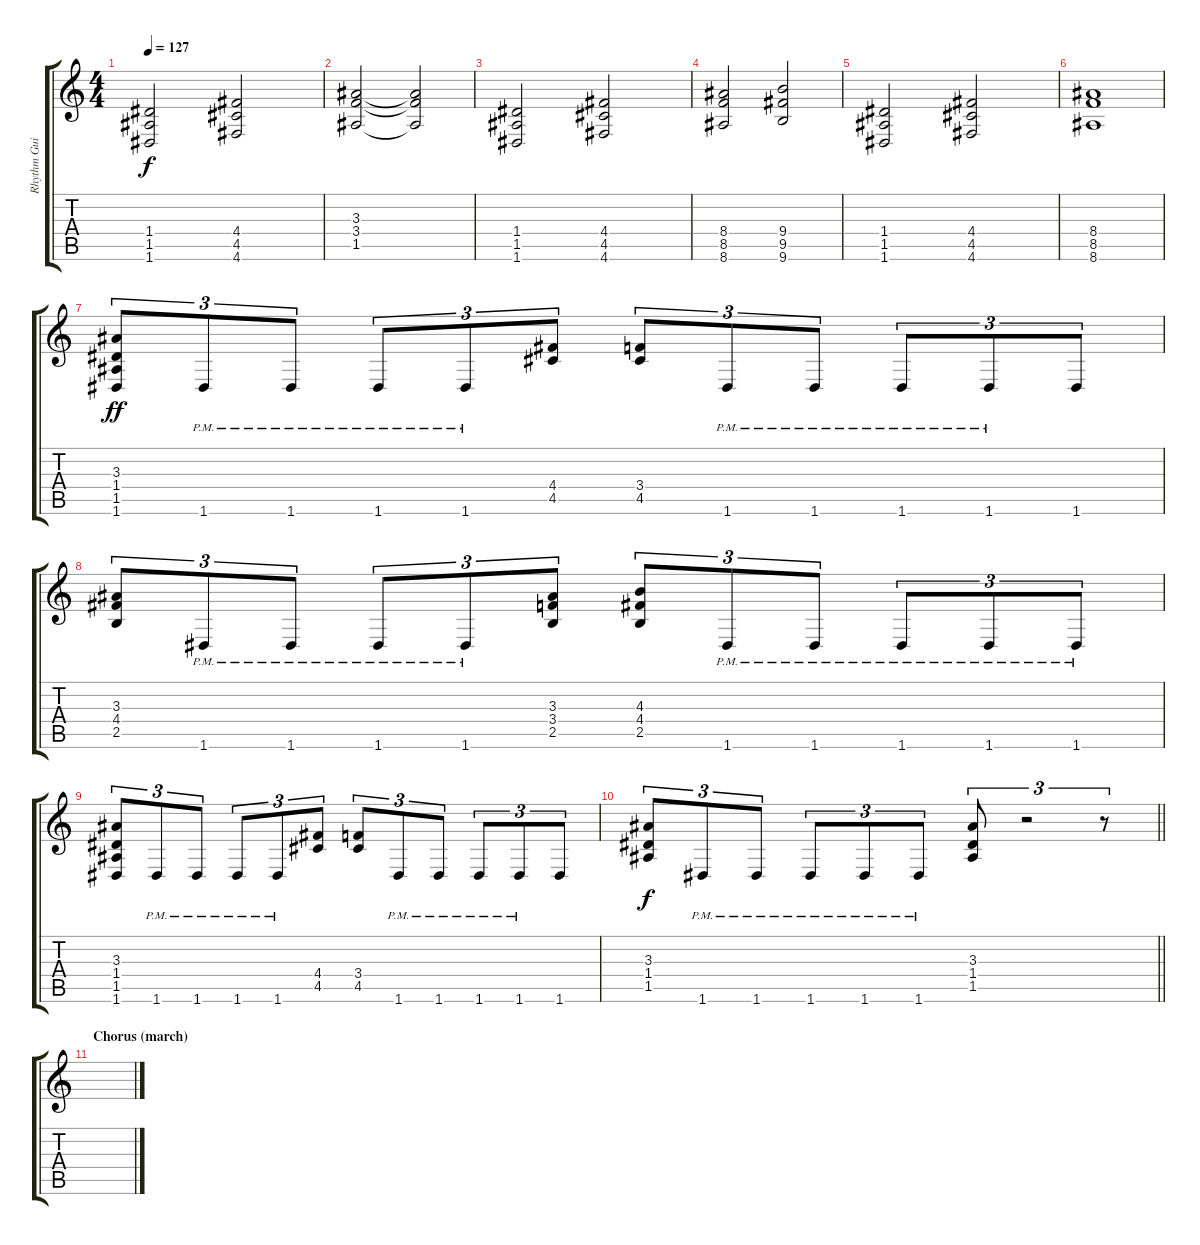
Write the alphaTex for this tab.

\track ("Rhythm Guitar" "Rhythm Gui") {instrument distortionguitar}
\staff {score tabs}
\tuning (E4 B3 G3 D3 A2 D2) {hide}
\ts (4 4)
\tempo 127
\clef g2
\ks c
(1.4 1.5 1.6).2{dy f} (4.4 4.5 4.6).2 |
(3.3 3.4 1.5).2 (3.3{t} 3.4{t} 1.5{t}).2 |
(1.4 1.5 1.6).2 (4.4 4.5 4.6).2 |
(8.4 8.5 8.6).2 (9.4 9.5 9.6).2 |
(1.4 1.5 1.6).2 (4.4 4.5 4.6).2 |
(8.4 8.5 8.6).1 |
(3.3 1.4 1.5 1.6).8{tu (3 2) dy ff} 1.6{pm}.8{tu (3 2)} 1.6{pm}.8{tu (3 2)} 1.6{pm}.8{tu (3 2)} 1.6{pm}.8{tu (3 2)} (4.4 4.5).8{tu (3 2)} (3.4 4.5).8{tu (3 2)} 1.6{pm}.8{tu (3 2)} 1.6{pm}.8{tu (3 2)} 1.6{pm}.8{tu (3 2)} 1.6{pm}.8{tu (3 2)} 1.6.8{tu (3 2)} |
(3.3 4.4 2.5).8{tu (3 2)} 1.6{pm}.8{tu (3 2)} 1.6{pm}.8{tu (3 2)} 1.6{pm}.8{tu (3 2)} 1.6{pm}.8{tu (3 2)} (3.3 3.4 2.5).8{tu (3 2)} (4.3 4.4 2.5).8{tu (3 2)} 1.6{pm}.8{tu (3 2)} 1.6{pm}.8{tu (3 2)} 1.6{pm}.8{tu (3 2)} 1.6{pm}.8{tu (3 2)} 1.6{pm}.8{tu (3 2)} |
(3.3 1.4 1.5 1.6).8{tu (3 2)} 1.6{pm}.8{tu (3 2)} 1.6{pm}.8{tu (3 2)} 1.6{pm}.8{tu (3 2)} 1.6{pm}.8{tu (3 2)} (4.4 4.5).8{tu (3 2)} (3.4 4.5).8{tu (3 2)} 1.6{pm}.8{tu (3 2)} 1.6{pm}.8{tu (3 2)} 1.6{pm}.8{tu (3 2)} 1.6{pm}.8{tu (3 2)} 1.6.8{tu (3 2)} |
\barLineRight lightlight
(3.3 1.4 1.5).8{tu (3 2) dy f} 1.6{pm}.8{tu (3 2)} 1.6{pm}.8{tu (3 2)} 1.6{pm}.8{tu (3 2)} 1.6{pm}.8{tu (3 2)} 1.6{pm}.8{tu (3 2)} (3.3 1.4 1.5).8{tu (3 2)} r.2{tu (3 2)} r.8{tu (3 2)} |
\section ("" "Chorus (march)")
